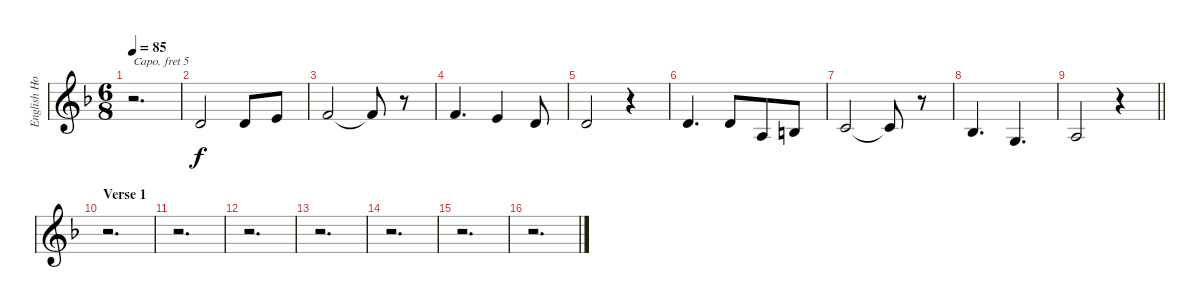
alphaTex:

\track ("English Horn" "English Ho") {instrument englishhorn}
\staff {score}
\capo 5
\tuning (E4 B3 G3 D3 A2 E2) {hide}
\ts (6 8)
\tempo 85
\clef g2
\ks dminor
r.2{d dy f} |
2.3.2 2.3.8 4.3.8 |
5.3.2 5.3{t}.8 r.8 |
5.3.4{d} 4.3.4 2.3.8 |
2.3.2 r.4 |
2.3.4{d} 2.3.8 2.4.8 4.4.8 |
5.4.2 5.4{t}.8 r.8 |
3.4.4{d} 5.5.4{d} |
\barLineRight lightlight
2.4.2 r.4 |
\section ("" "Verse 1")
r.2{d} |
r.2{d} |
r.2{d} |
r.2{d} |
r.2{d} |
r.2{d} |
r.2{d}
